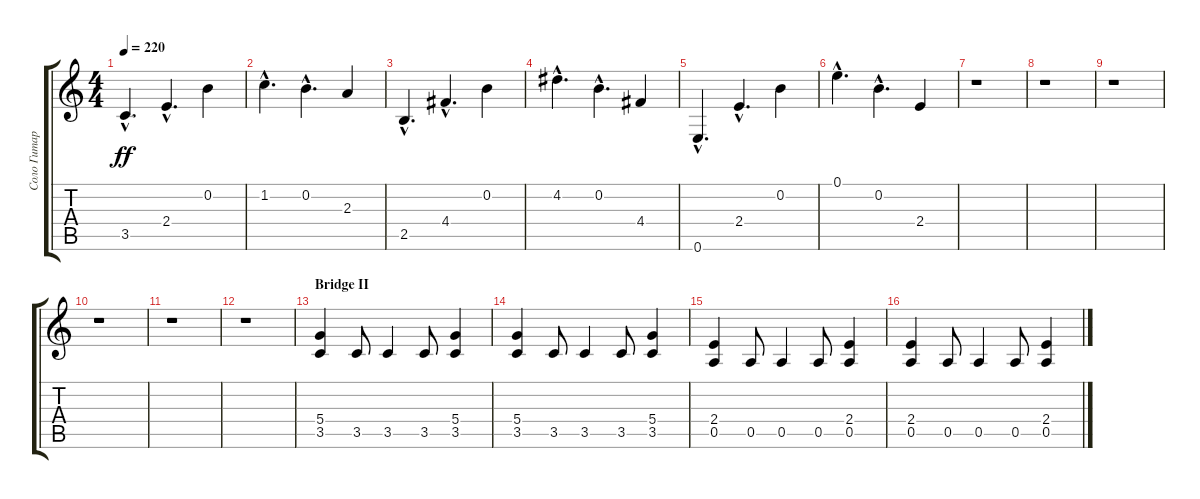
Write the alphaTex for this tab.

\track ("Соло Гитара" "Соло Гитар") {instrument overdrivenguitar}
\staff {score tabs}
\tuning (E4 B3 G3 D3 A2 E2) {hide}
\ts (4 4)
\tempo 220
\clef g2
\ks c
3.5{hac}.4{d dy ff} 2.4{hac}.4{d} 0.2.4 |
1.2{hac}.4{d} 0.2{hac}.4{d} 2.3.4 |
2.5{hac}.4{d} 4.4{hac}.4{d} 0.2.4 |
4.2{hac}.4{d} 0.2{hac}.4{d} 4.4.4 |
0.6{hac}.4{d} 2.4{hac}.4{d} 0.2.4 |
0.1{hac}.4{d} 0.2{hac}.4{d} 2.4.4 |
r.1 |
r.1 |
r.1 |
r.1 |
r.1 |
r.1 |
\section ("" "Bridge II")
(5.4 3.5).4 3.5.8 3.5.4 3.5.8 (5.4 3.5).4 |
(5.4 3.5).4 3.5.8 3.5.4 3.5.8 (5.4 3.5).4 |
(2.4 0.5).4 0.5.8 0.5.4 0.5.8 (2.4 0.5).4 |
(2.4 0.5).4 0.5.8 0.5.4 0.5.8 (2.4 0.5).4
